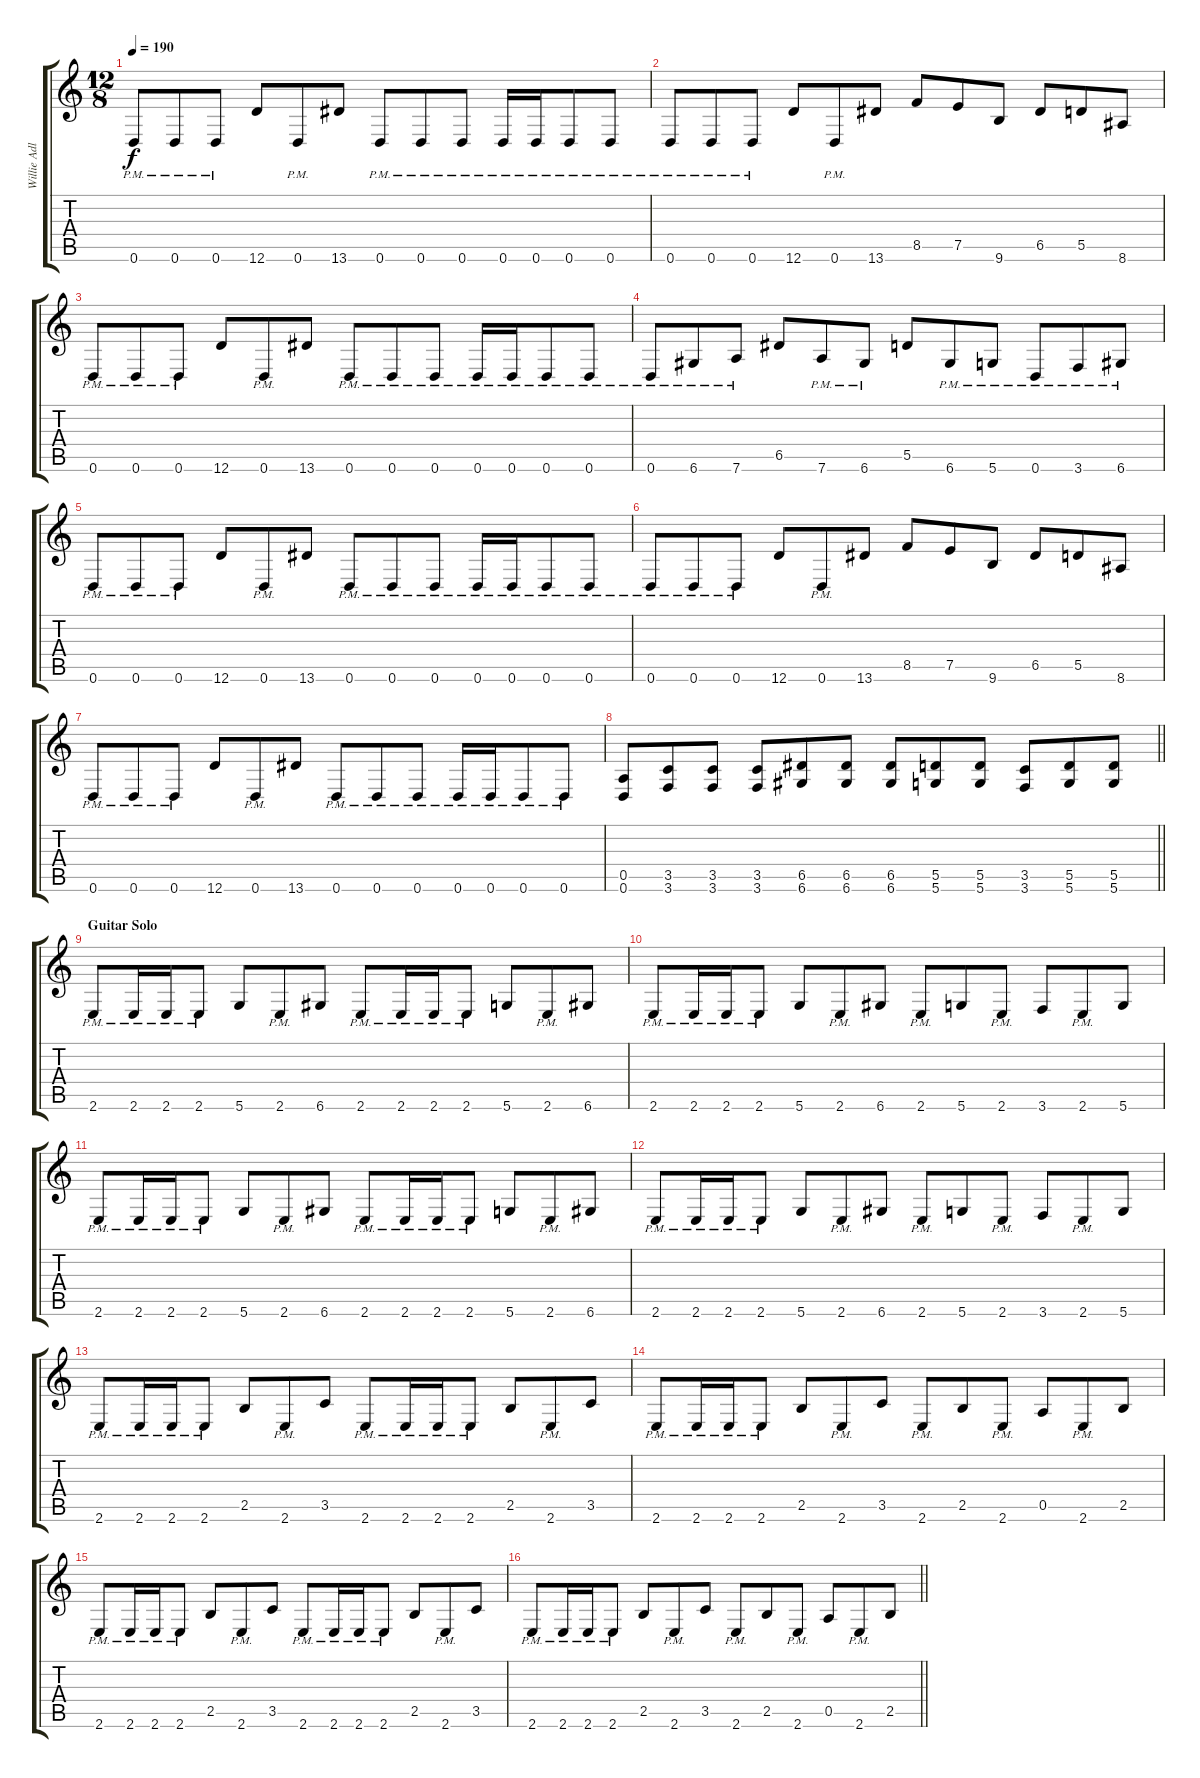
\track ("Willie Adler - Rhythm" "Willie Adl") {instrument distortionguitar}
\staff {score tabs}
\tuning (E4 B3 G3 D3 A2 D2) {hide}
\ts (12 8)
\tempo 190
\clef g2
\ks c
0.6{pm}.8{dy f} 0.6{pm}.8 0.6{pm}.8 12.6.8 0.6{pm}.8 13.6.8 0.6{pm}.8 0.6{pm}.8 0.6{pm}.8 0.6{pm}.16 0.6{pm}.16 0.6{pm}.8 0.6{pm}.8 |
0.6{pm}.8 0.6{pm}.8 0.6{pm}.8 12.6.8 0.6{pm}.8 13.6.8 8.5.8 7.5.8 9.6.8 6.5.8 5.5.8 8.6.8 |
0.6{pm}.8 0.6{pm}.8 0.6{pm}.8 12.6.8 0.6{pm}.8 13.6.8 0.6{pm}.8 0.6{pm}.8 0.6{pm}.8 0.6{pm}.16 0.6{pm}.16 0.6{pm}.8 0.6{pm}.8 |
0.6{pm}.8 6.6{pm}.8 7.6{pm}.8 6.5.8 7.6{pm}.8 6.6{pm}.8 5.5.8 6.6{pm}.8 5.6{pm}.8 0.6{pm}.8 3.6{pm}.8 6.6{pm}.8 |
0.6{pm}.8 0.6{pm}.8 0.6{pm}.8 12.6.8 0.6{pm}.8 13.6.8 0.6{pm}.8 0.6{pm}.8 0.6{pm}.8 0.6{pm}.16 0.6{pm}.16 0.6{pm}.8 0.6{pm}.8 |
0.6{pm}.8 0.6{pm}.8 0.6{pm}.8 12.6.8 0.6{pm}.8 13.6.8 8.5.8 7.5.8 9.6.8 6.5.8 5.5.8 8.6.8 |
0.6{pm}.8 0.6{pm}.8 0.6{pm}.8 12.6.8 0.6{pm}.8 13.6.8 0.6{pm}.8 0.6{pm}.8 0.6{pm}.8 0.6{pm}.16 0.6{pm}.16 0.6{pm}.8 0.6{pm}.8 |
\barLineRight lightlight
(0.5 0.6).8 (3.5 3.6).8 (3.5 3.6).8 (3.5 3.6).8 (6.5 6.6).8 (6.5 6.6).8 (6.5 6.6).8 (5.5 5.6).8 (5.5 5.6).8 (3.5 3.6).8 (5.5 5.6).8 (5.5 5.6).8 |
\section ("" "Guitar Solo")
2.6{pm}.8 2.6{pm}.16 2.6{pm}.16 2.6{pm}.8 5.6.8 2.6{pm}.8 6.6.8 2.6{pm}.8 2.6{pm}.16 2.6{pm}.16 2.6{pm}.8 5.6.8 2.6{pm}.8 6.6.8 |
2.6{pm}.8 2.6{pm}.16 2.6{pm}.16 2.6{pm}.8 5.6.8 2.6{pm}.8 6.6.8 2.6{pm}.8 5.6.8 2.6{pm}.8 3.6.8 2.6{pm}.8 5.6.8 |
2.6{pm}.8 2.6{pm}.16 2.6{pm}.16 2.6{pm}.8 5.6.8 2.6{pm}.8 6.6.8 2.6{pm}.8 2.6{pm}.16 2.6{pm}.16 2.6{pm}.8 5.6.8 2.6{pm}.8 6.6.8 |
2.6{pm}.8 2.6{pm}.16 2.6{pm}.16 2.6{pm}.8 5.6.8 2.6{pm}.8 6.6.8 2.6{pm}.8 5.6.8 2.6{pm}.8 3.6.8 2.6{pm}.8 5.6.8 |
2.6{pm}.8 2.6{pm}.16 2.6{pm}.16 2.6{pm}.8 2.5.8 2.6{pm}.8 3.5.8 2.6{pm}.8 2.6{pm}.16 2.6{pm}.16 2.6{pm}.8 2.5.8 2.6{pm}.8 3.5.8 |
2.6{pm}.8 2.6{pm}.16 2.6{pm}.16 2.6{pm}.8 2.5.8 2.6{pm}.8 3.5.8 2.6{pm}.8 2.5.8 2.6{pm}.8 0.5.8 2.6{pm}.8 2.5.8 |
2.6{pm}.8 2.6{pm}.16 2.6{pm}.16 2.6{pm}.8 2.5.8 2.6{pm}.8 3.5.8 2.6{pm}.8 2.6{pm}.16 2.6{pm}.16 2.6{pm}.8 2.5.8 2.6{pm}.8 3.5.8 |
\barLineRight lightlight
2.6{pm}.8 2.6{pm}.16 2.6{pm}.16 2.6{pm}.8 2.5.8 2.6{pm}.8 3.5.8 2.6{pm}.8 2.5.8 2.6{pm}.8 0.5.8 2.6{pm}.8 2.5.8
